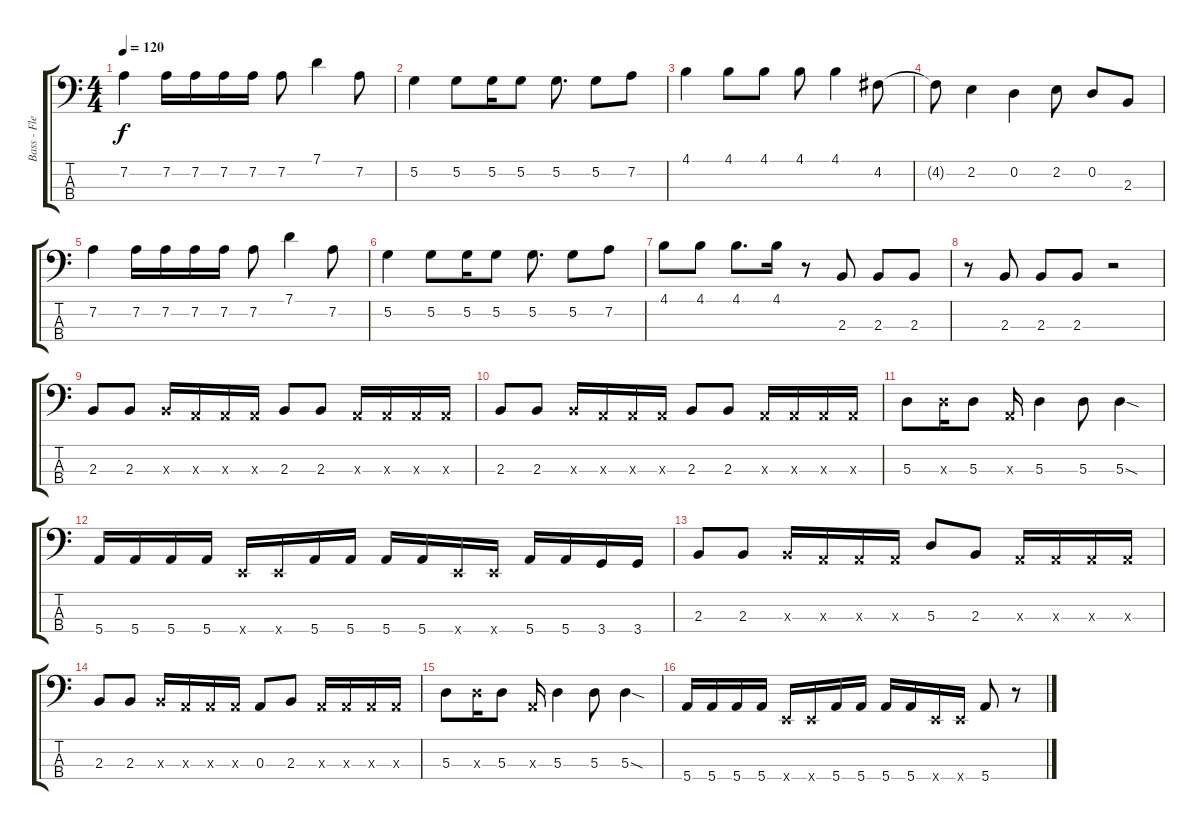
\track ("Bass - Flea" "Bass - Fle") {instrument electricbasspick}
\staff {score tabs}
\tuning (G2 D2 A1 E1) {hide}
\ts (4 4)
\tempo 120
\clef f4
\ks c
7.2.4{dy f} 7.2.16 7.2.16 7.2.16 7.2.16 7.2.8 7.1.4 7.2.8 |
5.2.4 5.2.8 5.2.16 5.2.8 5.2.8{d} 5.2.8 7.2.8 |
4.1.4 4.1.8 4.1.8 4.1.8 4.1.4 4.2.8 |
4.2{t}.8 2.2.4 0.2.4 2.2.8 0.2.8 2.3.8 |
7.2.4 7.2.16 7.2.16 7.2.16 7.2.16 7.2.8 7.1.4 7.2.8 |
5.2.4 5.2.8 5.2.16 5.2.8 5.2.8{d} 5.2.8 7.2.8 |
4.1.8 4.1.8 4.1.8{d} 4.1.16 r.8 2.3.8 2.3.8 2.3.8 |
r.8 2.3.8 2.3.8 2.3.8 r.2 |
2.3.8 2.3.8 2.3{x}.16 0.3{x}.16 0.3{x}.16 0.3{x}.16 2.3.8 2.3.8 0.3{x}.16 0.3{x}.16 0.3{x}.16 0.3{x}.16 |
2.3.8 2.3.8 2.3{x}.16 0.3{x}.16 0.3{x}.16 0.3{x}.16 2.3.8 2.3.8 0.3{x}.16 0.3{x}.16 0.3{x}.16 0.3{x}.16 |
5.3.8 5.3{x}.16 5.3.8 0.3{x}.16 5.3.4 5.3.8 5.3{sod}.4 |
5.4.16 5.4.16 5.4.16 5.4.16 0.4{x}.16 0.4{x}.16 5.4.16 5.4.16 5.4.16 5.4.16 0.4{x}.16 0.4{x}.16 5.4.16 5.4.16 3.4.16 3.4.16 |
2.3.8 2.3.8 2.3{x}.16 0.3{x}.16 0.3{x}.16 0.3{x}.16 5.3.8 2.3.8 0.3{x}.16 0.3{x}.16 0.3{x}.16 0.3{x}.16 |
2.3.8 2.3.8 2.3{x}.16 0.3{x}.16 0.3{x}.16 0.3{x}.16 0.3.8 2.3.8 0.3{x}.16 0.3{x}.16 0.3{x}.16 0.3{x}.16 |
5.3.8 5.3{x}.16 5.3.8 0.3{x}.16 5.3.4 5.3.8 5.3{sod}.4 |
5.4.16 5.4.16 5.4.16 5.4.16 0.4{x}.16 0.4{x}.16 5.4.16 5.4.16 5.4.16 5.4.16 0.4{x}.16 0.4{x}.16 5.4.8 r.8
